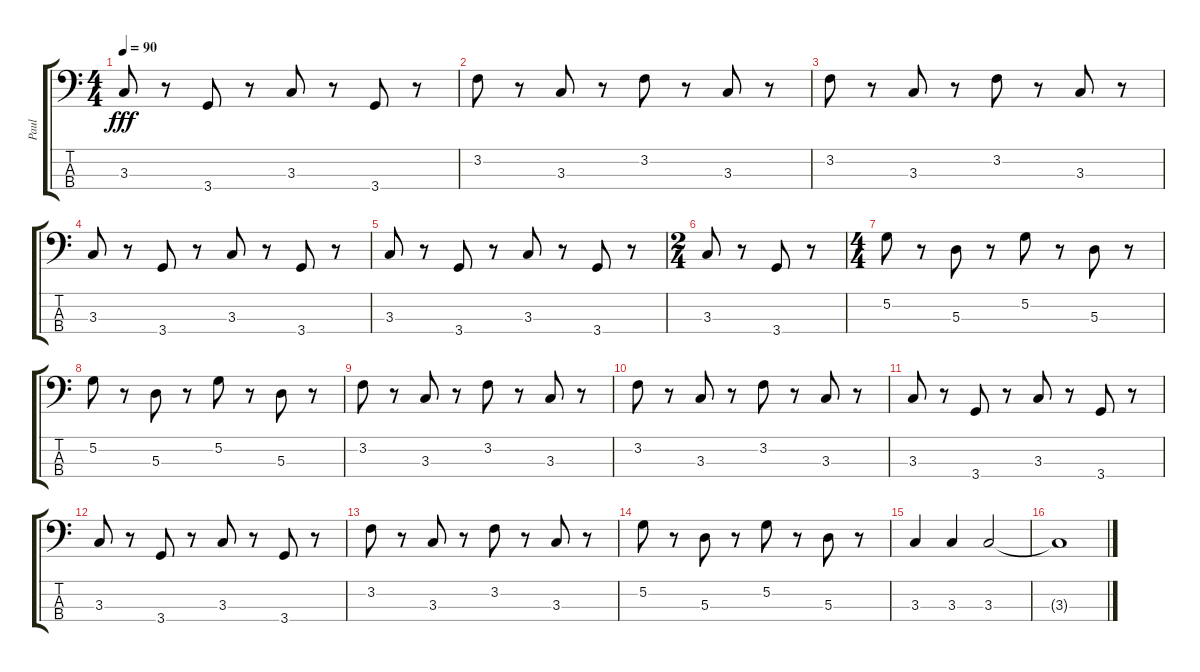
\track ("Paul" "Paul") {instrument electricbasspick}
\staff {score tabs}
\tuning (G2 D2 A1 E1) {hide}
\ts (4 4)
\tempo 90
\clef f4
\ks c
3.3.8{dy fff} r.8 3.4.8 r.8 3.3.8 r.8 3.4.8 r.8 |
3.2.8 r.8 3.3.8 r.8 3.2.8 r.8 3.3.8 r.8 |
3.2.8 r.8 3.3.8 r.8 3.2.8 r.8 3.3.8 r.8 |
3.3.8 r.8 3.4.8 r.8 3.3.8 r.8 3.4.8 r.8 |
3.3.8 r.8 3.4.8 r.8 3.3.8 r.8 3.4.8 r.8 |
\ts (2 4)
3.3.8 r.8 3.4.8 r.8 |
\ts (4 4)
5.2.8 r.8 5.3.8 r.8 5.2.8 r.8 5.3.8 r.8 |
5.2.8 r.8 5.3.8 r.8 5.2.8 r.8 5.3.8 r.8 |
3.2.8 r.8 3.3.8 r.8 3.2.8 r.8 3.3.8 r.8 |
3.2.8 r.8 3.3.8 r.8 3.2.8 r.8 3.3.8 r.8 |
3.3.8 r.8 3.4.8 r.8 3.3.8 r.8 3.4.8 r.8 |
3.3.8 r.8 3.4.8 r.8 3.3.8 r.8 3.4.8 r.8 |
3.2.8 r.8 3.3.8 r.8 3.2.8 r.8 3.3.8 r.8 |
5.2.8 r.8 5.3.8 r.8 5.2.8 r.8 5.3.8 r.8 |
3.3.4 3.3.4 3.3.2 |
3.3{t}.1
